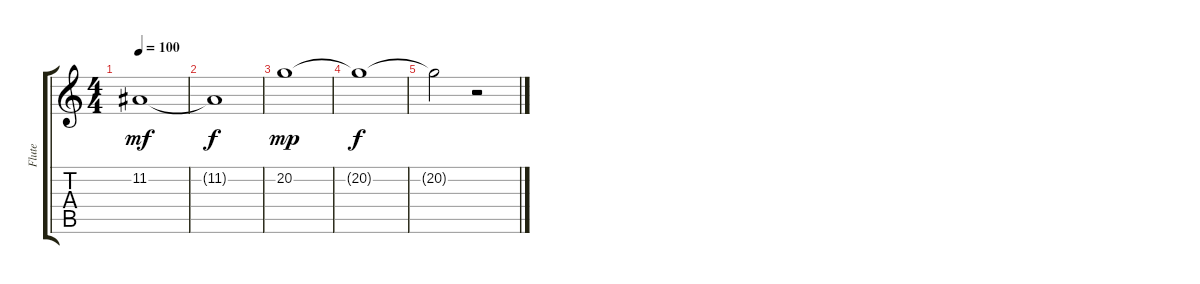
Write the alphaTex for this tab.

\track ("Flute" "Flute") {instrument flute}
\staff {score tabs}
\tuning (E4 B3 G3 D3 A2 E2) {hide}
\ts (4 4)
\tempo 100
\clef g2
\ks c
11.2.1{dy mf} |
11.2{t}.1{dy f} |
20.2.1{dy mp} |
20.2{t}.1{dy f volume 2} |
20.2{t}.2 r.2
